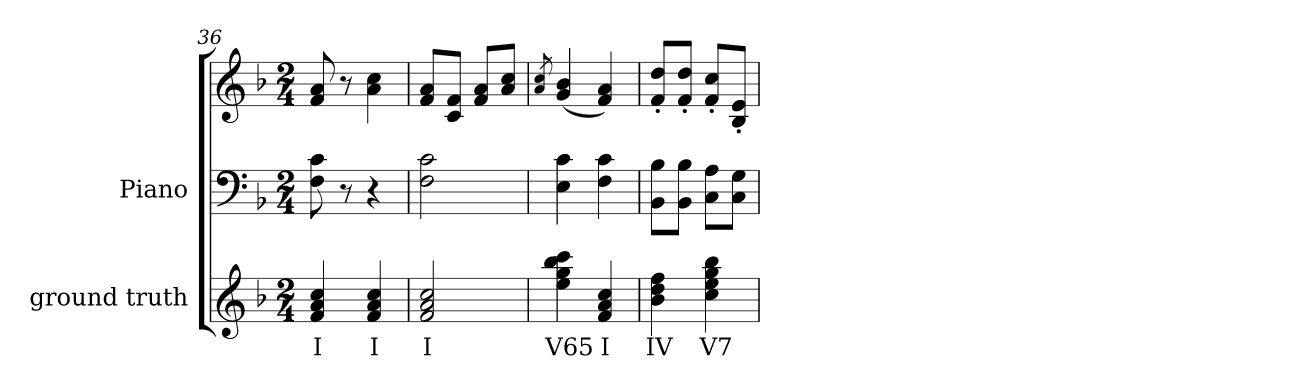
**kern	**text	**kern	**kern
*part2	*part2	*part1	*part1
*staff3	*staff3	*staff2	*staff1
*I"ground truth	*	*I"Piano	*
*	*	*I'Pno.	*
!!LO:LB:g=z
*	*	*clefF4	*clefG2
*k[b-]	*	*k[b-]	*k[b-]
*F:	*	*F:	*F:
*M2/4	*	*M2/4	*M2/4
=36	=36	=36	=36
4f 4a 4cc	I	8F\ 8c\	8f/ 8a/
.	.	8r	8r
4f 4a 4cc	I	4r	4a\ 4cc\
=37	=37	=37	=37
2f 2a 2cc	I	2F\ 2c\	8f/ 8a/L
.	.	.	8c/ 8f/J
.	.	.	8f/ 8a/L
.	.	.	8a/ 8cc/J
=38	=38	=38	=38
.	.	.	8qa/ 8qcc/
4ee 4gg 4bb- 4ccc	V65	4E\ 4c\	(<4g/ 4b-/
4f 4a 4cc	I	4F\ 4c\	4f/ 4a/)
=39	=39	=39	=39
4b- 4dd 4ff	IV	8BB-\ 8B-\L	8f/' 8dd/'L
.	.	8BB-\ 8B-\J	8f/' 8dd/'J
4cc 4ee 4gg 4bb-	V7	8C\ 8A\L	8f/' 8cc/'L
.	.	8C\ 8G\J	8B-/' 8e/'J
=	=	=	=
*-	*-	*-	*-
